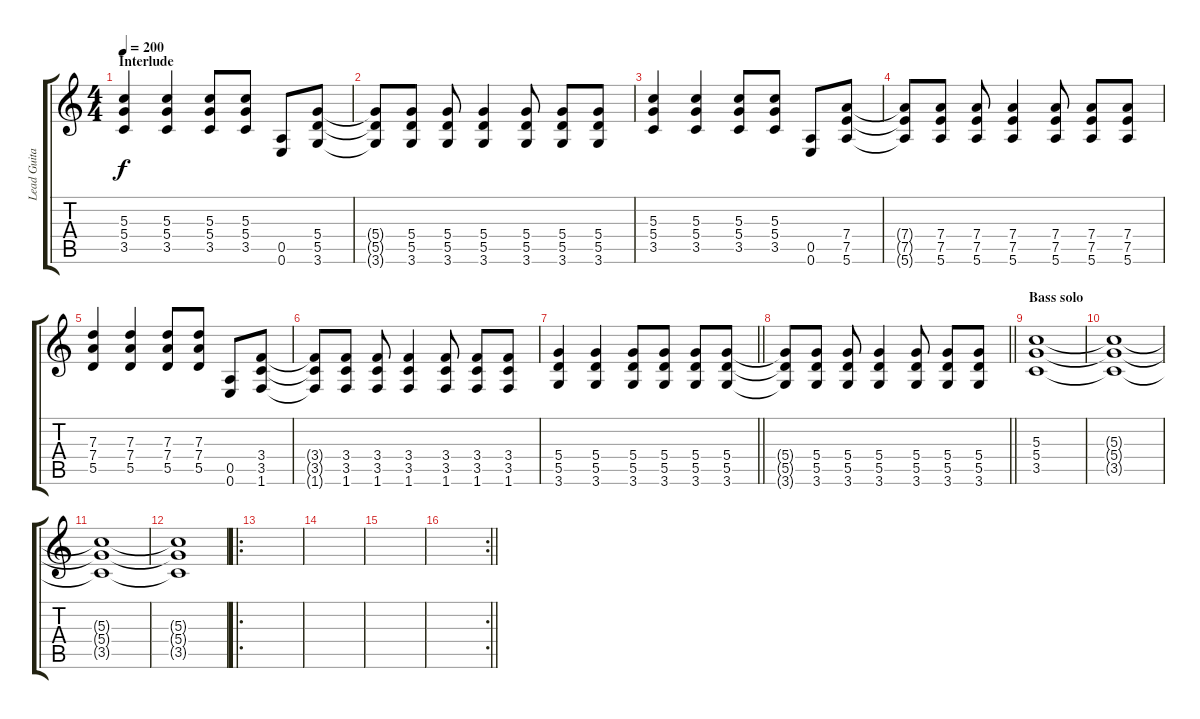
\track ("Lead Guitar" "Lead Guita") {instrument distortionguitar}
\staff {score tabs}
\tuning (E4 B3 G3 D3 A2 E2) {hide}
\ts (4 4)
\section ("" "Interlude")
\tempo 200
\clef g2
\ks c
(5.3 5.4 3.5).4{dy f} (5.3 5.4 3.5).4 (5.3 5.4 3.5).8 (5.3 5.4 3.5).8 (0.5 0.6).8 (5.4 5.5 3.6).8 |
(5.4{t} 5.5{t} 3.6{t}).8 (5.4 5.5 3.6).8 (5.4 5.5 3.6).8 (5.4 5.5 3.6).4 (5.4 5.5 3.6).8 (5.4 5.5 3.6).8 (5.4 5.5 3.6).8 |
(5.3 5.4 3.5).4 (5.3 5.4 3.5).4 (5.3 5.4 3.5).8 (5.3 5.4 3.5).8 (0.5 0.6).8 (7.4 7.5 5.6).8 |
(7.4{t} 7.5{t} 5.6{t}).8 (7.4 7.5 5.6).8 (7.4 7.5 5.6).8 (7.4 7.5 5.6).4 (7.4 7.5 5.6).8 (7.4 7.5 5.6).8 (7.4 7.5 5.6).8 |
(7.3 7.4 5.5).4 (7.3 7.4 5.5).4 (7.3 7.4 5.5).8 (7.3 7.4 5.5).8 (0.5 0.6).8 (3.4 3.5 1.6).8 |
(3.4{t} 3.5{t} 1.6{t}).8 (3.4 3.5 1.6).8 (3.4 3.5 1.6).8 (3.4 3.5 1.6).4 (3.4 3.5 1.6).8 (3.4 3.5 1.6).8 (3.4 3.5 1.6).8 |
\barLineRight lightlight
(5.4 5.5 3.6).4 (5.4 5.5 3.6).4 (5.4 5.5 3.6).8 (5.4 5.5 3.6).8 (5.4 5.5 3.6).8 (5.4 5.5 3.6).8 |
\barLineRight lightlight
(5.4{t} 5.5{t} 3.6{t}).8 (5.4 5.5 3.6).8 (5.4 5.5 3.6).8 (5.4 5.5 3.6).4 (5.4 5.5 3.6).8 (5.4 5.5 3.6).8 (5.4 5.5 3.6).8 |
\section ("" "Bass solo")
(5.3 5.4 3.5).1 |
(5.3{t} 5.4{t} 3.5{t}).1 |
(5.3{t} 5.4{t} 3.5{t}).1 |
(5.3{t} 5.4{t} 3.5{t}).1 |
\ro
|
|
|
\rc 2
\barLineRight lightlight
